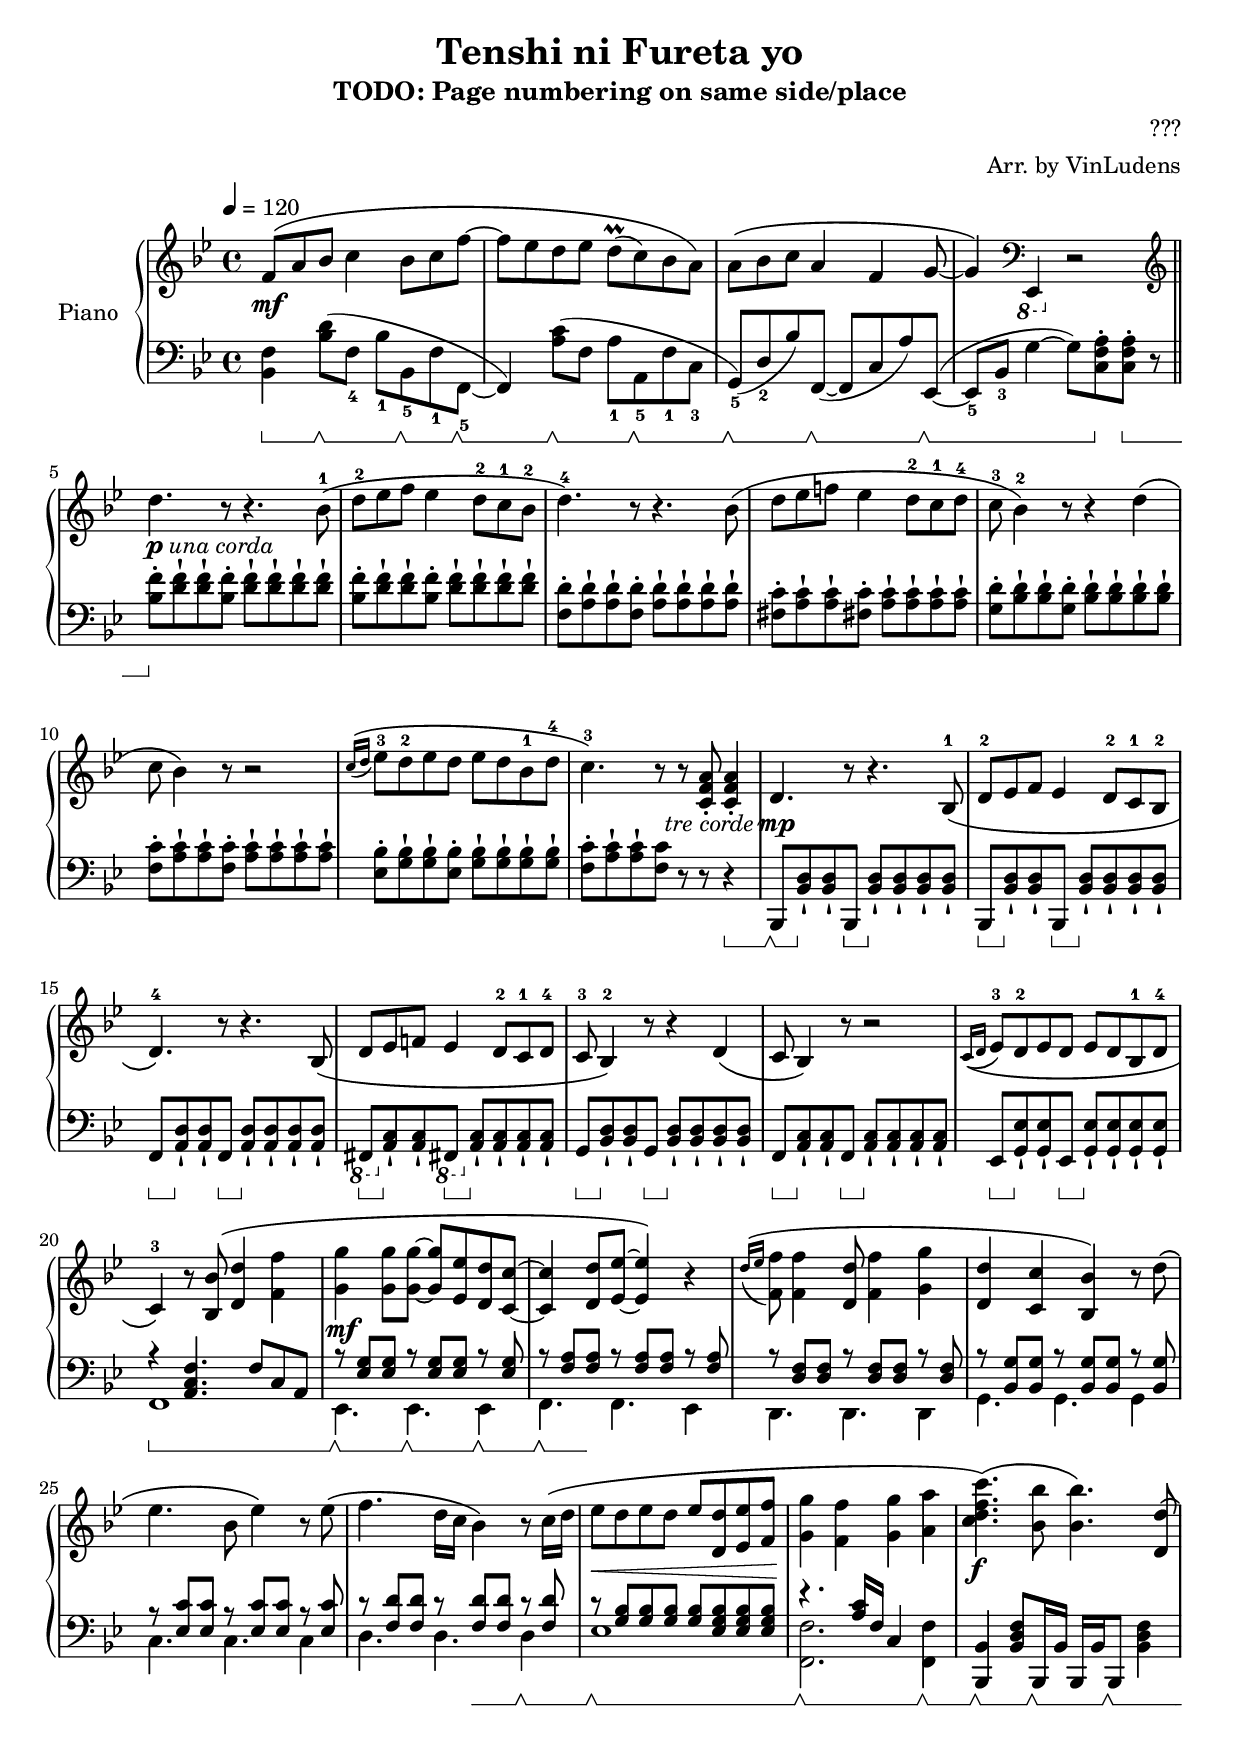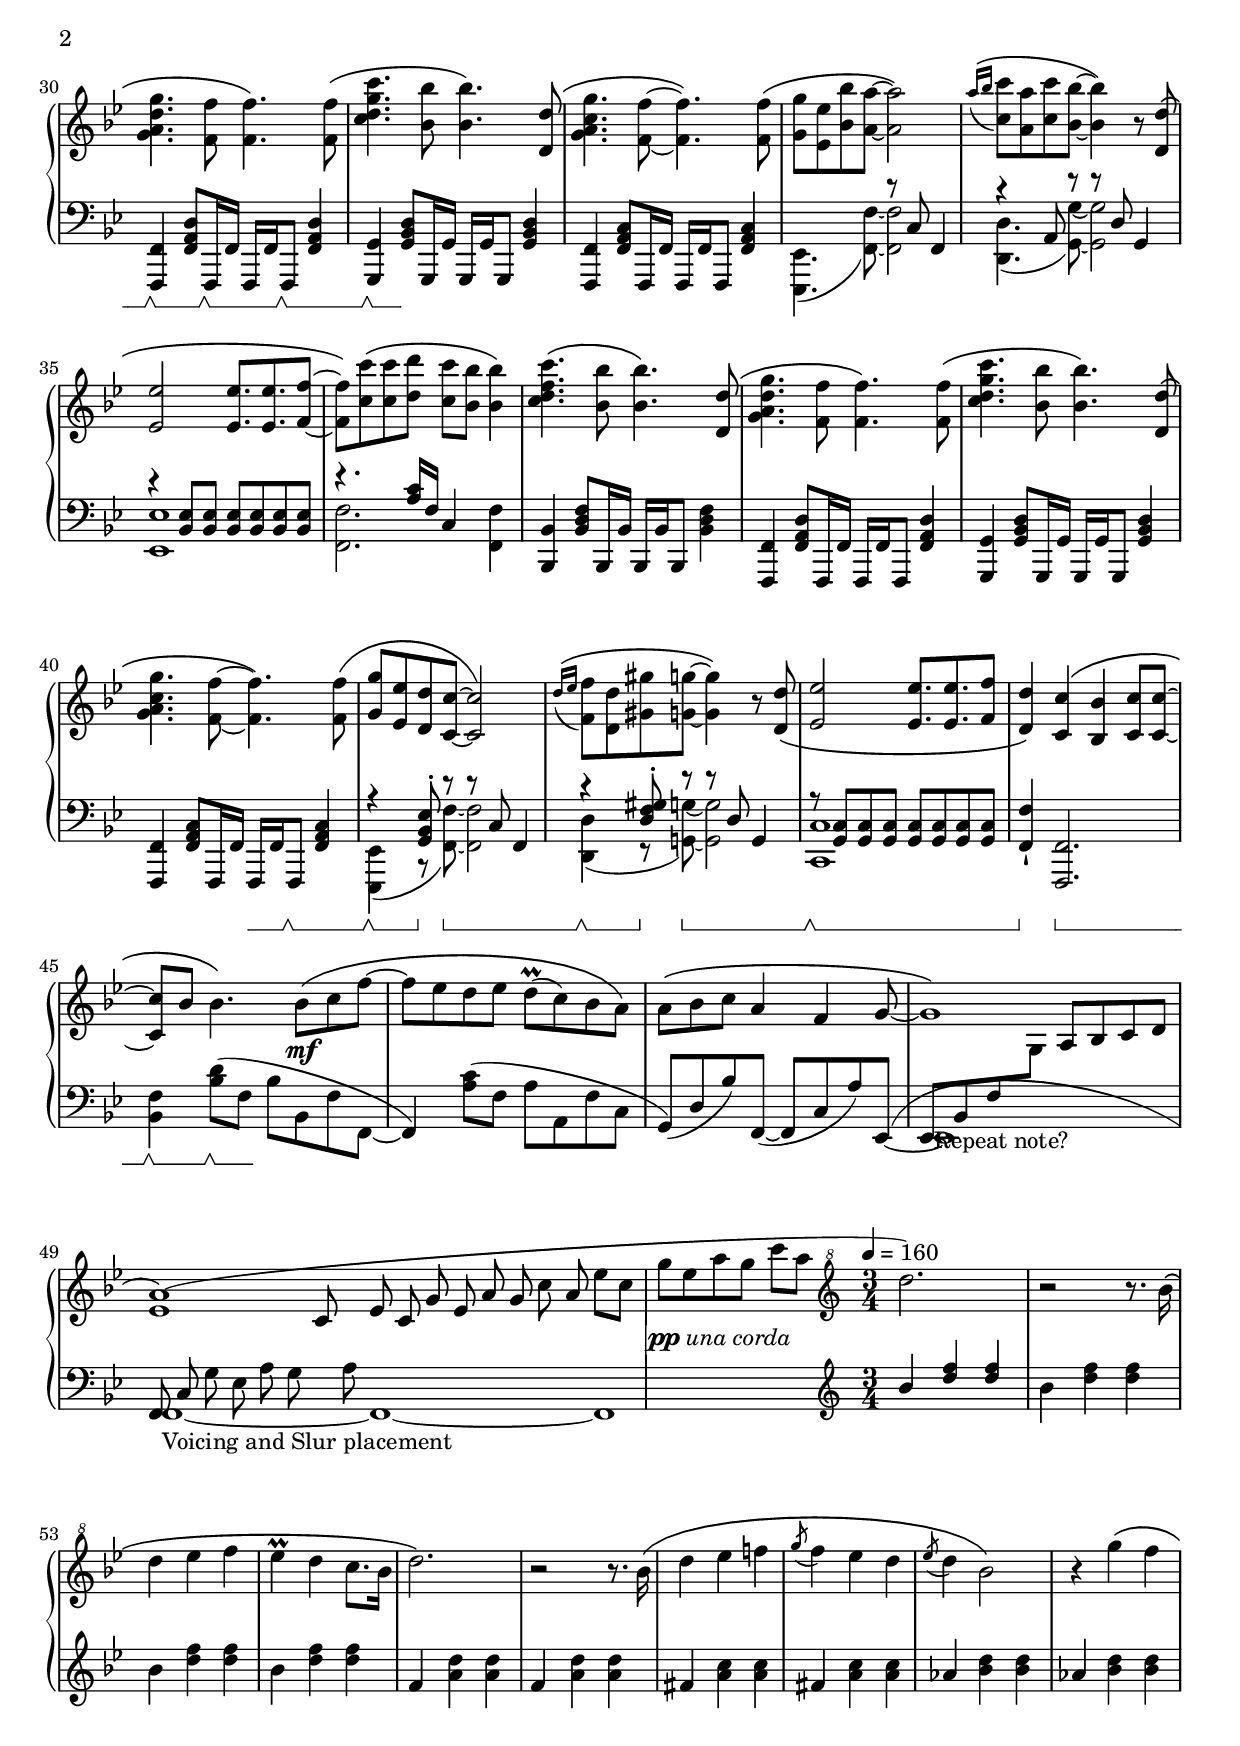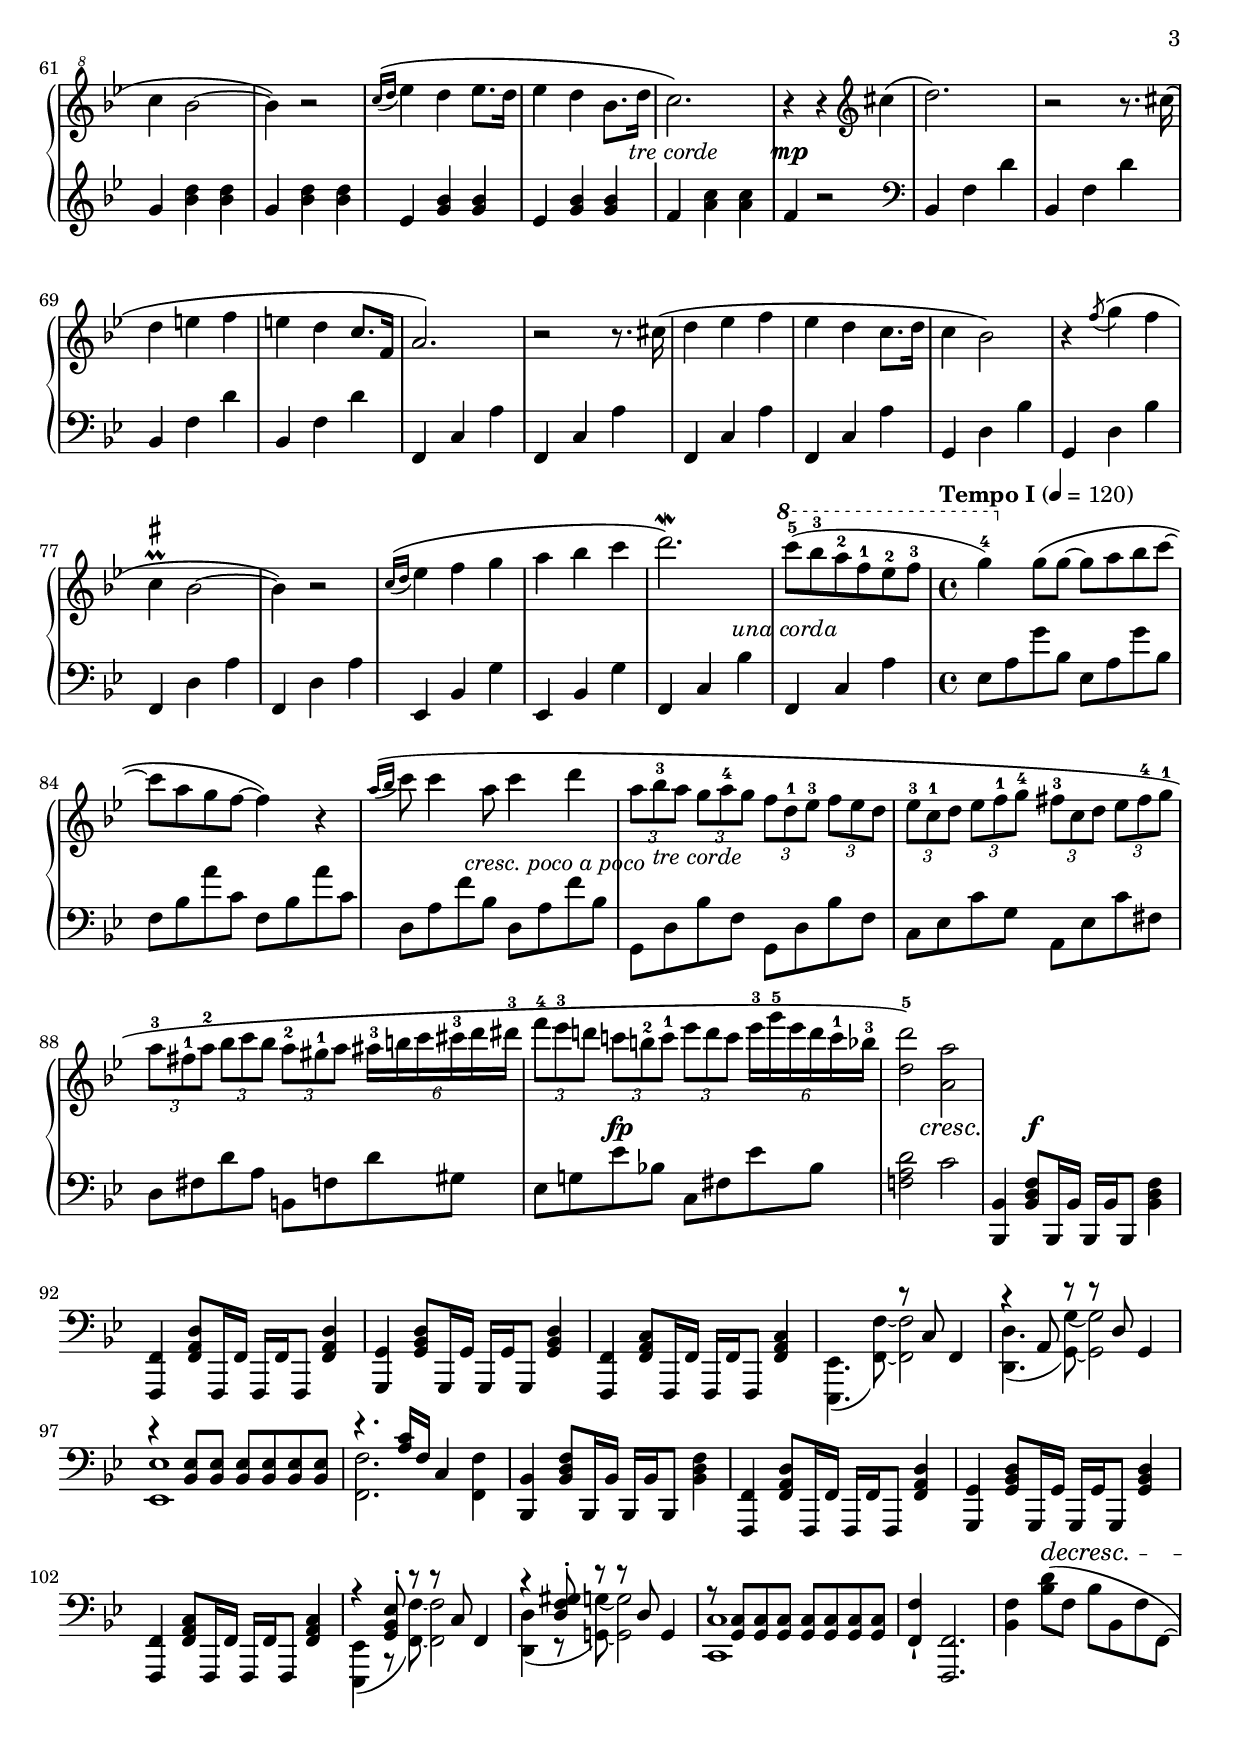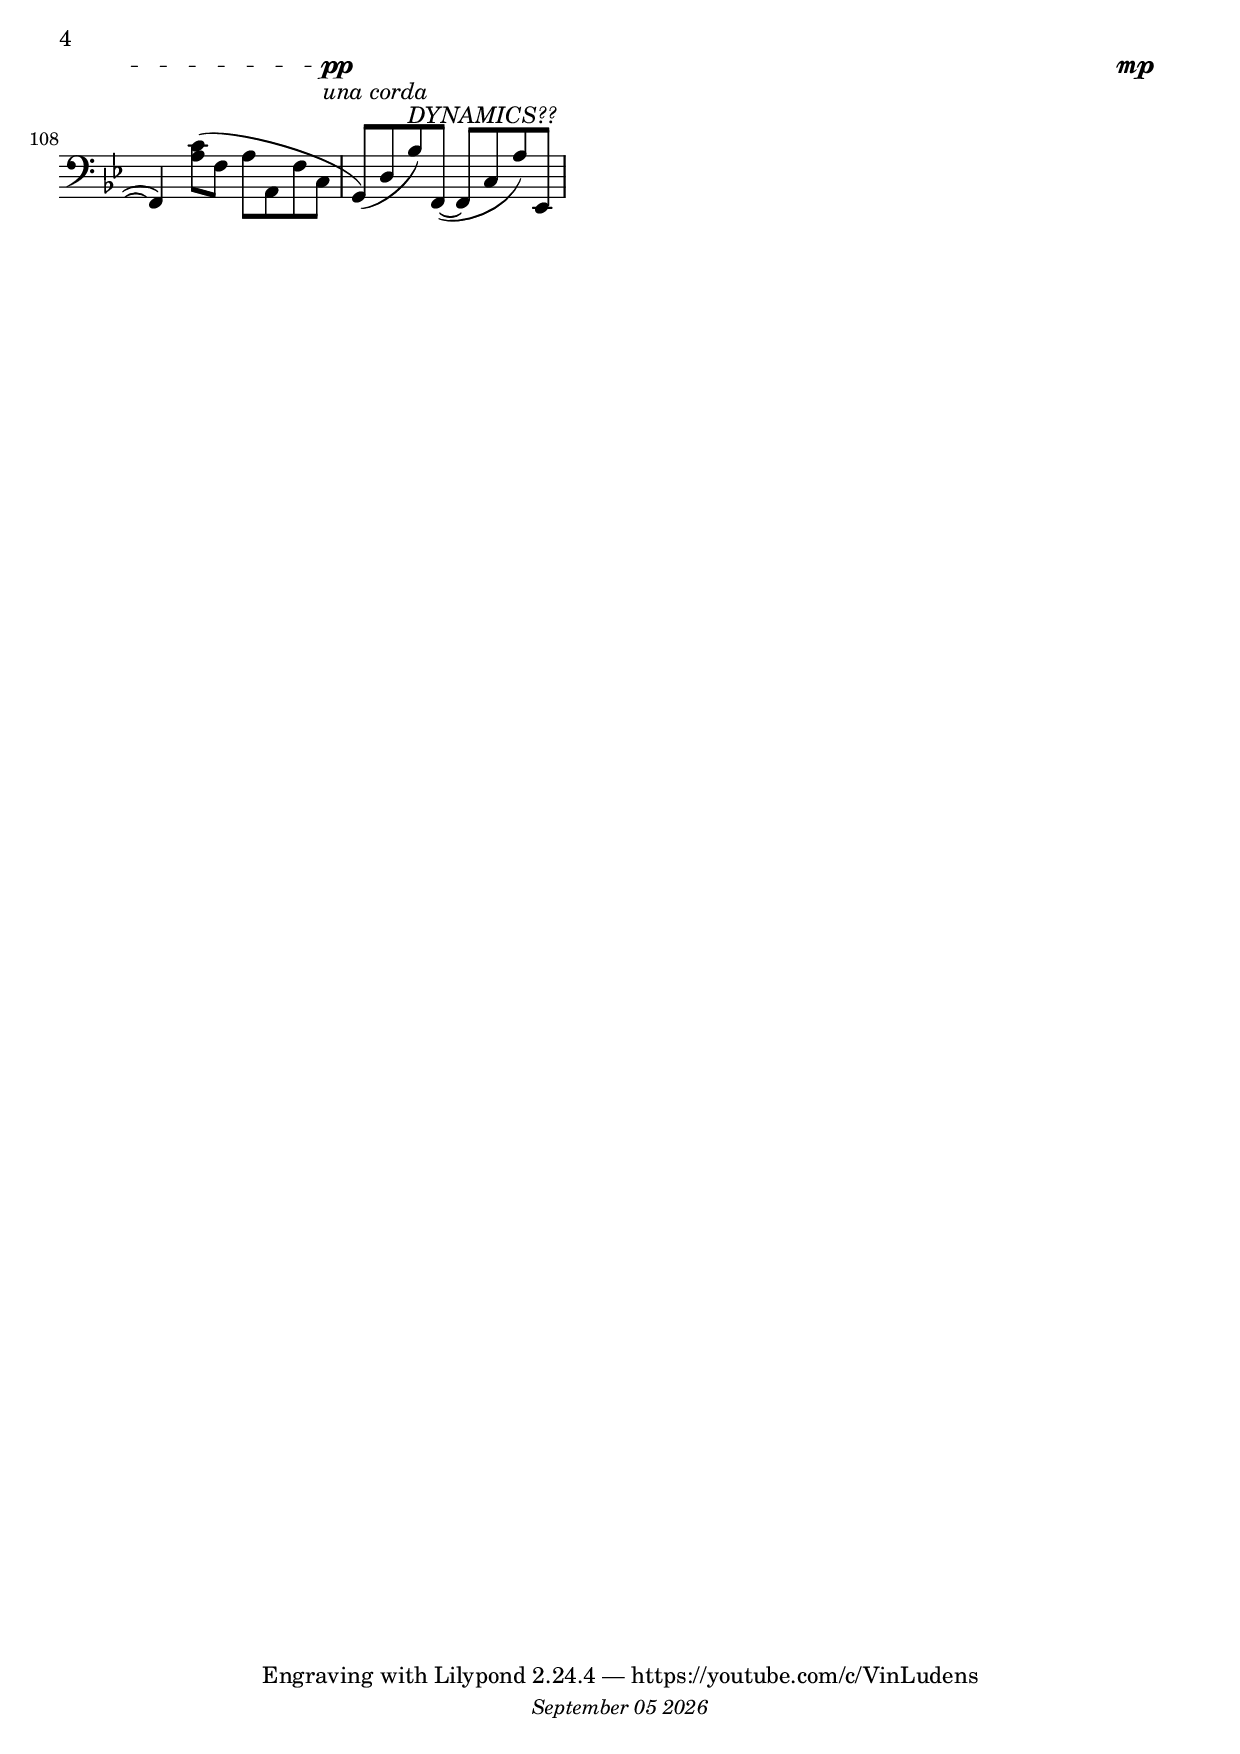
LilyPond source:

\version "2.22.1"

date = #(strftime "%B %d %Y" (localtime (current-time)))
\header {
  title = "Tenshi ni Fureta yo"
  subtitle = "TODO: Page numbering on same side/place"
  %instrument = "Piano"
  composer = "???"
  arranger = "Arr. by VinLudens"
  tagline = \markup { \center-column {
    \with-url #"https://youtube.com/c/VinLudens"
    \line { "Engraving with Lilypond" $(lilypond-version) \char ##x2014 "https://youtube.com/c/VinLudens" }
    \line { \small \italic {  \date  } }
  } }
}

%#(set-global-staff-size 20)
%showLastLength = R1 * 10

\paper {
  #(set-paper-size "a4")
}

\include "global.ly"
\version "2.22.1"
\include "global.ly"

right = \absolute {
  \global \tempo 4 = 120
  \shape #'((0 . 0) (0 . 0) (0 . 2) (0 . 0)) PhrasingSlur f'8\( a' bes' c''4 bes'8 c'' f'' ~ |
  8 es'' d'' es'' d''(\prall c'') bes' a'\) |
  a'\( bes' c'' a'4 f'4 g'8 ~ |
  4\) \clef "bass" \ottava -1 es,, \ottava 0 r2 | 
  
  \bar "||" \clef "treble"
  
  d''4. r8 r4. bes'8-1\( |
  d''-2 es'' f'' es''4 d''8-2 c''-1 bes'-2 |
  d''4.-4\) r8 r4. bes'8\( |
  d''8 es'' f'' es''4 d''8-2 c''-1 d''-4 |
  c''-3 bes'4-2\) r8 r4 d''\( |
  c''8 bes'4\) r8 r2 \acciaccatura { c''16\( d'' } |
  es''8-3 d''-2 es'' d'' es'' d'' bes'-1 d''-4 |
  c''4.-3\) r8 r8 <c' f' a'>-. q4-.|
  
  d'4. r8 r4. bes8-1\( |
  d'-2 es' f' es'4 d'8-2 c'-1 bes-2 |
  d'4.-4\) r8 r4. bes8\( |
  d'8 es' f' es'4 d'8-2 c'-1 d'-4 |
  c'-3 bes4-2\) r8 r4 d'\( |
  c'8 bes4\) r8 r2 \acciaccatura { c'16\( d' } |
  es'8-3 d'-2 es' d' es' d' bes-1 d'-4 |
  c'4-3\) r8 <bes bes'>8\( <d' d''>4 <f' f''> |
  
  
  <g' g''>4 q8 8 ~ 8 <es' es''> <d' d''> <c' c''> ~ |
  q4 <d' d''>8 <es' es''> ~ 4\) r4 |
  \acciaccatura { d''16\( es'' } <f' f''>8 <f' f''>4 <d' d''>8 <f' f''>4 <g' g''> |
  <d' d''> <c' c''> <bes bes'>\) r8 d''8\( |
  









  es''4. bes'8 es''4\) r8 es''\( |
  f''4. d''16 c'' bes'4\) r8 c''16\( d'' |
  es''8 d'' es'' d'' es'' <d' d''> <es' es''> <f' f''>
  <g' g''>4 <f' f''> <g' g''> <a' a''> |










  <c'' d'' f'' c'''>4.\)\( <bes' bes''>8 <bes' bes''>4.\) <d' d''>8\( |
  <g' a' d'' g''>4. <f' f''>8 <f' f''>4.\) <f' f''>8\( |
  <c'' d'' g'' c'''>4. <bes' bes''>8 <bes' bes''>4.\) <d' d''>8\( |
  <g' a' c'' g''>4. <f' f''>8 ~ 4.\) <f' f''>8\( |

  <g' g''>8 <es' es''> <bes' bes''> <a' a''> ~ 2\) |
  \acciaccatura { a''16\( bes'' } <c'' c'''>8 <a' a''> <c'' c'''> <bes' bes''> ~ 4\) r8 <d' d''>\( |
  <es' es''>2 <es' es''>8. q <f' f''>8 ~ |
  q8\) <c'' c'''>\( <c'' c'''> <d'' d'''> <c'' c'''> <bes' bes''> <bes' bes''>4\) |








  <c'' d'' f'' c'''>4.\( <bes' bes''>8 <bes' bes''>4.\) <d' d''>8\( |
  <g' a' d'' g''>4. <f' f''>8 <f' f''>4.\) <f' f''>8\( |
  <c'' d'' g'' c'''>4. <bes' bes''>8 <bes' bes''>4.\) <d' d''>8\( |
  <g' a' c'' g''>4. <f' f''>8 ~ 4.\) <f' f''>8\( |

  <g' g''>8 <es' es''> <d' d''> <c' c''> ~ 2\) |
  \acciaccatura { d''16\( es'' } <f' f''>8 <d' d''> <gis' gis''> <g' g''> ~ 4\) r8 <d' d''>\( |
  <es' es''>2 <es' es''>8. q <f' f''>8 |
  <d' d''>4\) <c' c''>\( <bes bes'> <c' c''>8 <c' c''> ~ |








  q8 bes' bes'4.\) \shape #'((0 . 0) (0 . 0) (0 . 2) (0 . 0)) PhrasingSlur bes'8\( c'' f'' ~ |
  8 es'' d'' es'' d''( \prall c'') bes' a'\) |
  a'\( bes' c'' a'4 f'4 g'8 ~ |

  1\) |
  <es' a'>1 |
  s1 |
  s1 |
  








  \clef "treble^8"
  %\time 3/4 \tempo 4 = 160
  
  d'''2. |
  r2 r8. bes''16\( |
  d'''4 es''' f''' |
  es'''\prall d''' c'''8. bes''16 |
  d'''2.\) |
  r2 r8. bes''16-\tweak positions #'(1.5 . 1.5) \( |
  d'''4 es''' f'''
  \acciaccatura g'''8 f'''4 es''' d'''
  \acciaccatura es'''8 d'''4 bes''2\) |
  r4 g'''\( f''' |
  c''' bes''2 ~ |
  4\) r2 |
  \acciaccatura { c'''16\( d''' } es'''4 d''' es'''8. d'''16 |
  es'''4 d''' bes''8. d'''16 |
  c'''2.\) |
  r4 r \clef "treble" cis''4\( |
  
  d''2.\) |
  r2 r8. cis''16\( |
  d''4 e'' f'' |
  e'' d'' c''8. f'16 |
  a'2.\) |
  r2 r8. cis''16\( |
  d''4 es'' f'' |
  es'' d'' c''8. d''16 |
  c''4 bes'2\) |
  r4 \acciaccatura f''8\( g''4 f'' |
  \once\override Script.script-priority = #-100 c''^\prall^\markup{\sharp} bes'2 ~ |
  4\) r2 |
  \acciaccatura { c''16\( d'' } es''4 f'' g'' |
  a'' bes'' c''' |
  d'''2.\mordent\) |
  \ottava 1 c''''8-5( bes'''-3 a'''-2 f'''-1 es'''-2 f'''-3 |
  \time 4/4 \tempo "Tempo I" 4 = 120
  g'''4-4) \ottava 0  g''8\( g''8 ~ 8 a'' bes'' c'''8 ~ |
  8 a'' g'' f'' ~ 4\) r4 |
  \acciaccatura { a''16\( bes'' } c'''8 c'''4 a''8 c'''4 d''' |
  \tuplet 3/2 4 { a''8 bes''-3 a'' g'' a''-4 g'' f'' d''-1 es''-3 f'' es'' d'' } |
  \tuplet 3/2 4 { es''8-3 c''-1 d'' es'' f''-1 g''-4 fis''-3 c'' d'' es'' fis''-4 g''-1 } |
  \tuplet 3/2 4 { a''-3 fis''-1 a''-2 bes'' c''' bes'' a''-2 gis''-1 a'' } \tuplet 6/4 { ais''16-3 b'' c''' cis'''-3 d''' dis'''-3} |
  \tuplet 3/2 4 { f'''8-4 es'''-3 d''' c''' b''-2 c'''-1 es''' d''' c''' }
  \tuplet 6/4 { es'''16-3 g'''-5 es''' d''' c'''-1 bes''-3 } <d'' d'''-5>2\) <a' a''>
  




%}
}

\version "2.22.1"
\include "global.ly"

left = \absolute {
  \global \override Fingering.direction = #DOWN
  <bes, f>4 \shape #'((0 . 0) (0 . 0) (0 . 0.5) (0 . 0)) Slur <bes d'>8( f-4 bes-1 bes,-5 f-1 f,-5 ~ |
  4) \shape #'((0 . 0) (0 . 0) (0 . 0.5) (0 . 0)) Slur <a c'>8( f a-1 a,-5 f-1 c-3 |
  g,-5)( d-2 bes) \shape #'((0 . 0) (0 . 0) (0 . 0) (0 . 1.5)) Slur f,( ~ 8 c a) es,( ~ |
  8-5 bes,-3 g4 ~ 8) <c f a>8-. 8-. r8 | \revert Fingering.direction
  
  \bar "||" %\clef "treble"
  
  <bes f'>8-. <d' f'>-! <d' f'>-! <bes f'>-. <d' f'>-! <d' f'>-! <d' f'>-! <d' f'>-! |
  <bes f'>8-. <d' f'>-! <d' f'>-! <bes f'>-. <d' f'>-! <d' f'>-! <d' f'>-! <d' f'>-! |
  <f d'>8-. <a d'>-! q-! <f d'>-. <a d'>-! q-! q-! q-! |
  <fis c'>8-. <a c'>-! q-! <fis c'>-. <a c'>-! q-! q-! q-! |
  <g d'>8-. <bes d'>-! q-! <g d'>-. <bes d'>-! q-! q-! q-! |
  <f c'>8-. <a c'>-! q-! <f c'>-. <a c'>-! q-! q-! q-! |
  <ees bes>8-. <g bes>-! q-! <ees bes>-. <g bes>-! q-! q-! q-! |
  <f c'>8-. <a c'>-! q-! <f c'>8 r8 r8 r4 |
  
  bes,,8 <bes, d>-! q-! bes,,8 q-! q-! q-! q-! |
  bes,,8 <bes, d>-! q-! bes,,8 q-! q-! q-! q-! |
  f,8 <a, d>-! q-! f,8 q-! q-! q-! q-! |
  \ottava -1 fis,,8 \ottava 0 <a, c>-! q-! \ottava -1 fis,,8 \ottava 0 q-! q-! q-! q-! |
  g,8 <bes, d>-! q-! g,8 q-! q-! q-! q-! |
  f,8 <a, c>-! q-! f,8 q-! q-! q-! q-! |
  ees,8 <g, es>-! q-! ees,8 q-! q-! q-! q-! |
  << { r4 <a, c f>4. f8 c a, } \\ { f,1 } >> |

  << { \voiceOne 
          r8 <es g> q r q q r q |
          r8 <f a> q r q q r q |
          r8 <d f> q r q q r q |
          r8 <bes, g> q r q q r q |
      }
      \new Voice { \voiceTwo 
          es,4. 4. 4 |
          f,4. 4. es,4 |
          d,4. 4. 4 |
          g,4. 4. 4 |
      }
  >> \oneVoice

  << { \voiceOne 
          r8 <es c'> q r q q r q |
          r8 <f d'> q r q q r q |
          r8 <g bes> q q q <es g bes> q q |
          r4. <a c'>16 f c4 s4 |
      }
      \new Voice { \voiceTwo 
          c4. 4. 4 |
          d4. 4. 4 |
          es1 |
          <f, f>2. q4 |
      }
  >> \oneVoice


  <bes,, bes,>4 <bes, d f>8 bes,,16 bes, bes,, bes, bes,,8 <bes, d f>4 |
  <f,, f,>4 <f, a, d>8 f,,16 f, f,, f, f,,8 <f, a, d>4 |
  <g,, g,>4 <g, bes, d>8 g,,16 g, g,, g, g,,8 <g, bes, d>4 |
  <f,, f,>4 <f, a, c>8 f,,16 f, f,, f, f,,8 <f, a, c>4 |
  << { \voiceOne 
          s2 r8 c f,4 |
          r4 a,8 r8 r8 d g,4 |
          r4 \repeat unfold 6 <bes, es>8 |
          r4. <a c'>16 f c4 s4 |
      }
      \new Voice { \voiceTwo 
          <es,, es,>4.( <f, f>8) ~ 2 |
          <d, d>4.( <g, g>8) ~ 2 |
          <es, es>1 |
          <f, f>2. q4 |
      }
  >> \oneVoice
  <bes,, bes,>4 <bes, d f>8 bes,,16 bes, bes,, bes, bes,,8 <bes, d f>4 |
  <f,, f,>4 <f, a, d>8 f,,16 f, f,, f, f,,8 <f, a, d>4 |
  <g,, g,>4 <g, bes, d>8 g,,16 g, g,, g, g,,8 <g, bes, d>4 |
  <f,, f,>4 <f, a, c>8 f,,16 f, f,, f, f,,8 <f, a, c>4 |
  << { \voiceOne
          r4 <g, bes, es>8-. r r c f,4 |
          r4 <d f gis>8-. r8 r8 d g,4 |
          r8 \repeat unfold 7 <g, c>8 |
          s1 |
      }
      \new Voice { \voiceTwo 
          <es,, es,>4( r8 <f, f>8) ~ 2 |
          <d, d>4( r8 <g, g>8) ~ 2 |
          <c, c>1 | \voiceOne
          <f, f>4_! <f,, f,>2. |
      }
  >> \oneVoice
  <bes, f>4 \shape #'((0 . 0) (0 . 0) (0 . 0.5) (0 . 0)) Slur <bes d'>8( f bes bes, f f, ~ |
  4) \shape #'((0 . 0) (0 . 0) (0 . 0.5) (0 . 0)) Slur <a c'>8( f a a, f c |
  g,)( d bes) \shape #'((0 . 0) (0 . 0) (0 . 0) (0 . 1.5)) Slur f,( ~ 8 c a) \shape #'((0 . 0) (0 . 5) (-4 . 3) (0 . 0)) Slur es,^( ~ | 
  << { \voiceTwo 
          ees,1-"Repeat note?" |
          \hideNotes \change Staff = "right" \once\override NoteColumn.ignore-collision = ##t <es' a'>1) \unHideNotes \change Staff = "left" |
          s1 |
          s1 |
      }
      \new Voice { %\voiceTwo 
          \once\override Beam.positions = #'(2 . 3) ees,8 bes, f \change Staff = "right" g a bes c' d'|
          \change Staff = "left" 
          f,8^( c8 g es \once\override Beam.positions = #'(4.4 . 4) a g \change Staff = "right" c' \change Staff = "left" a |
          \change Staff = "right" es' c' g' es' a' g' c'' a' |
          es'' c'' g'' es'' a'' g'' c''' a'' |
          \time 3/4 \hideNotes\once\override NoteColumn.ignore-collision = ##t d'''2._) \unHideNotes |
      }
      \new Voice { \voiceTwo
        s1 |
        f,1_"Voicing and Slur placement" ~ |
        1 ~ |
        1 | \voiceOne 
        
        \clef "treble"
        \time 3/4 \tempo 4 = 160
  
        bes'4 <d'' f''> q |
      }
  >> \oneVoice

  bes'4 q q |
  bes'4 q q |
  bes'4 q q |
  f' <a' d''> q |
  f' <a' d''> q |
  fis' <a' c''> q |
  fis' <a' c''> q |
  aes' <bes' d''> q |
  aes' <bes' d''> q |
  g' <bes' d''> q |
  g' q q |
  es' <g' bes'> q |
  es' q q |
  f' <a' c''> q |
  f'4 r2 |
  
  \clef "bass" bes,4 f d' |
  bes,4 f d' |
  bes,4 f d' |
  bes,4 f d' |
  f,4 c a |
  f, c a |
  f, c a |
  f, c a |
  g, d bes |
  g, d bes |
  f, d a |
  f, d a |
  es, bes, g |
  es, bes, g |
  f, c bes |
  f, c a |


  es8 a g' bes es a g' bes |
  f bes a' c' f bes a' c' |
  d a f' bes d a f' bes |
  g, d bes f g, d bes f |
  c8 es c' g a, es c' fis |
  d fis d' a b, f d' gis |
  es g es' bes c fis es' bes |
  <f a d'>2 c' |
  
  <bes,, bes,>4 <bes, d f>8 bes,,16 bes, bes,, bes, bes,,8 <bes, d f>4 |
  <f,, f,>4 <f, a, d>8 f,,16 f, f,, f, f,,8 <f, a, d>4 |
  <g,, g,>4 <g, bes, d>8 g,,16 g, g,, g, g,,8 <g, bes, d>4 |
  <f,, f,>4 <f, a, c>8 f,,16 f, f,, f, f,,8 <f, a, c>4 |
  << { \voiceOne 
          s2 r8 c f,4 |
          r4 a,8 r8 r8 d g,4 |
          r4 \repeat unfold 6 <bes, es>8 |
          r4. <a c'>16 f c4 s4 |
      }
      \new Voice { \voiceTwo 
          <es,, es,>4.( <f, f>8) ~ 2 |
          <d, d>4.( <g, g>8) ~ 2 |
          <es, es>1 |
          <f, f>2. q4 |
      }
  >> \oneVoice
  <bes,, bes,>4 <bes, d f>8 bes,,16 bes, bes,, bes, bes,,8 <bes, d f>4 |
  <f,, f,>4 <f, a, d>8 f,,16 f, f,, f, f,,8 <f, a, d>4 |
  <g,, g,>4 <g, bes, d>8 g,,16 g, g,, g, g,,8 <g, bes, d>4 |
  <f,, f,>4 <f, a, c>8 f,,16 f, f,, f, f,,8 <f, a, c>4 |
  << { \voiceOne
          r4 <g, bes, es>8-. r r c f,4 |
          r4 <d f gis>8-. r8 r8 d g,4 |
          r8 \repeat unfold 7 <g, c>8 |
          s1 |
      }
      \new Voice { \voiceTwo 
          <es,, es,>4( r8 <f, f>8) ~ 2 |
          <d, d>4( r8 <g, g>8) ~ 2 |
          <c, c>1 | \voiceOne
          <f, f>4_! <f,, f,>2. |
      }
  >> \oneVoice
  <bes, f>4 \shape #'((0 . 0) (0 . 0) (0 . 0.5) (0 . 0)) Slur <bes d'>8( f bes bes, f f, ~ |
  4) \shape #'((0 . 0) (0 . 0) (0 . 0.5) (0 . 0)) Slur <a c'>8( f a a, f c |
  g,)( d bes) \shape #'((0 . 0) (0 . 0) (0 . 0) (0 . 1.5)) Slur f,( ~ 8 c a) \shape #'((0 . 0) (0 . 5) (-4 . 3) (0 . 0)) Slur es, ~ | 
%}
}

\version "2.22.1"
\include "global.ly"

crescPoco = \tweak DynamicText.self-alignment-X ##f
        #(make-dynamic-script (markup #:normal-text #:italic "cresc. poco a poco"))
        
punaCorda = \tweak self-alignment-X ##f #(make-dynamic-script
         (markup 
          #:center-align #:dynamic "p"
          #:normal-text #:italic "una corda"))        
ppunaCorda = \tweak self-alignment-X ##f #(make-dynamic-script
         (markup 
          #:center-align #:dynamic "pp"
          #:normal-text #:italic "una corda"))
ppunaCordaLine = \tweak self-alignment-X ##f #(make-dynamic-script
         (markup #:override '(baseline-skip . 2) #:column (
          #:dynamic "pp"
          #:line ( #:normal-text #:italic #:override '(thickness . 3) #:whiteout "una corda") )))
mtreCorde = #(make-dynamic-script (markup #:center-align #:normal-text #:italic "tre corde"))

rit = \tweak DynamicText.self-alignment-X ##f #(make-dynamic-script
  (markup #:normal-text #:italic "rit."))

rall = \tweak DynamicText.self-alignment-X ##f #(make-dynamic-script
  (markup #:normal-text #:italic "rall."))

dynamics = {
  \global
  % allow text in the dynamics block to be centered vertically
  % \override TextScript.extra-offset = #'(0 . 1)
  s1\mf | s1*3 |
  s1\punaCorda | s1*6 |
  s2 s8 s8\mtreCorde s4 |
  s1\mp | s1*7 |
  s1\mf | s1*5 |
  s1\< |
  s1\! |
  s1\f |
  s1*15 |
  s2 s8 s8\mf s4 | s1*3 |
  \cadenzaOn s1 s1 \cadenzaOff \partial 4 s4 | \once\override DynamicText.whiteout = #3 \once\override Staff.BarLine.layer = #-10
  s2.\ppunaCorda | s2.*14 | \once\override DynamicText.whiteout = #3 \once\override Staff.BarLine.layer = #-10
  s4\mtreCorde s4 s4 |
  s2.\mp | s2.*15 |
  s1\unaCorda | s1*2 |
  s1\crescPoco |
  s1\treCorde | s1*2 |
  s1\fp | \once\override DynamicTextSpanner.style = #'none
  s1\cresc |
  s1\f |
  s1*15 |
  s1\decresc | \once\override DynamicText.whiteout = #3 \once\override Staff.BarLine.layer = #-10
  s2 s8 s8\ppunaCordaLine s4 |
  s1*8-"DYNAMICS??" |
  s2.\mp |
%}
}

\version "2.22.1"
\include "global.ly"

sustainRaise = \sustainOff\sustainOn

% https://music.stackexchange.com/questions/113927/how-to-remove-piano-pedal-bracket-edges-on-both-sides
sustainTrailStart = \once\override Dynamics.PianoPedalBracket.edge-height = #'(0 . 1)
sustainTrailEnd   = \once\override Dynamics.PianoPedalBracket.edge-height = #'(1 . 0)

pedal = { \override SustainPedal.X-offset = #5
  \global \set Dynamics.pedalSustainStyle = #'bracket
  % allow text in the dynamics block to be centered vertically
  % \override TextScript.extra-offset = #'(0 . 1)
  s4\sustainOn s4\sustainRaise s8 s8\sustainRaise s8 s8\sustainRaise |
  s4 s\sustainRaise s8 s8\sustainRaise  s4 |
  s4\sustainRaise s8 s8\sustainRaise s4 s8 s8\sustainRaise |
  s4 s4 s8 8\sustainOff s4\sustainOn |
  s1\sustainOff | 
  s1*6 |
  s2. s4\sustainOn |
  s8\sustainRaise s8\sustainOff s8 s8\sustainOn s2\sustainOff |
  s8\sustainOn s8\sustainOff s8 s8\sustainOn s2\sustainOff |
  s8\sustainOn s8\sustainOff s8 s8\sustainOn s2\sustainOff |
  s8\sustainOn s8\sustainOff s8 s8\sustainOn s2\sustainOff |
  s8\sustainOn s8\sustainOff s8 s8\sustainOn s2\sustainOff |
  s8\sustainOn s8\sustainOff s8 s8\sustainOn s2\sustainOff |
  s8\sustainOn s8\sustainOff s8 s8\sustainOn s2\sustainOff |
  s1\sustainOn |
  s4.\sustainRaise s4.\sustainRaise s4\sustainRaise |
  \sustainTrailEnd s4\sustainRaise s8\sustainOff s4. s4 |
  s1*3 |
  s2 \sustainTrailStart s4\sustainOn s4\sustainRaise
  s1\sustainRaise |
  s2.\sustainRaise s4\sustainRaise |
  s4.\sustainRaise s8\sustainRaise s8 s8\sustainRaise s4 | % chorus
  s4.\sustainRaise s8\sustainRaise s8 s8\sustainRaise s4 | % chorus
  \sustainTrailEnd s4\sustainRaise s8\sustainOff s8 s8 s8 s4 |
  s1*8 |
  s2 \sustainTrailStart s8\sustainOn s8\sustainRaise s4 |
  s4\sustainRaise s8\sustainOff s8\sustainOn s2 |
  s4\sustainRaise s8\sustainOff s8\sustainOn s2 |
  s1\sustainRaise |
  s4\sustainOff s2.\sustainOn |
  s4\sustainRaise \sustainTrailEnd s8.\sustainRaise s16\sustainOff s2 |

%}
}


\score {
  \new PianoStaff \with {
    instrumentName = "Piano"
  } << \accidentalStyle piano
    \new Staff = "right" \with {
      midiInstrument = "acoustic grand"
    } \right
    \new Dynamics = "Dynamics" \dynamics
    \new Staff = "left" \with {
      midiInstrument = "acoustic grand"
    } { \clef bass \left }
    \new Dynamics = "Pedal" \pedal
  >>
  \layout { }
  \midi {
    %\tempo 4=80
    %\set Staff.midiMaximumVolume = #0.7
  }
}
